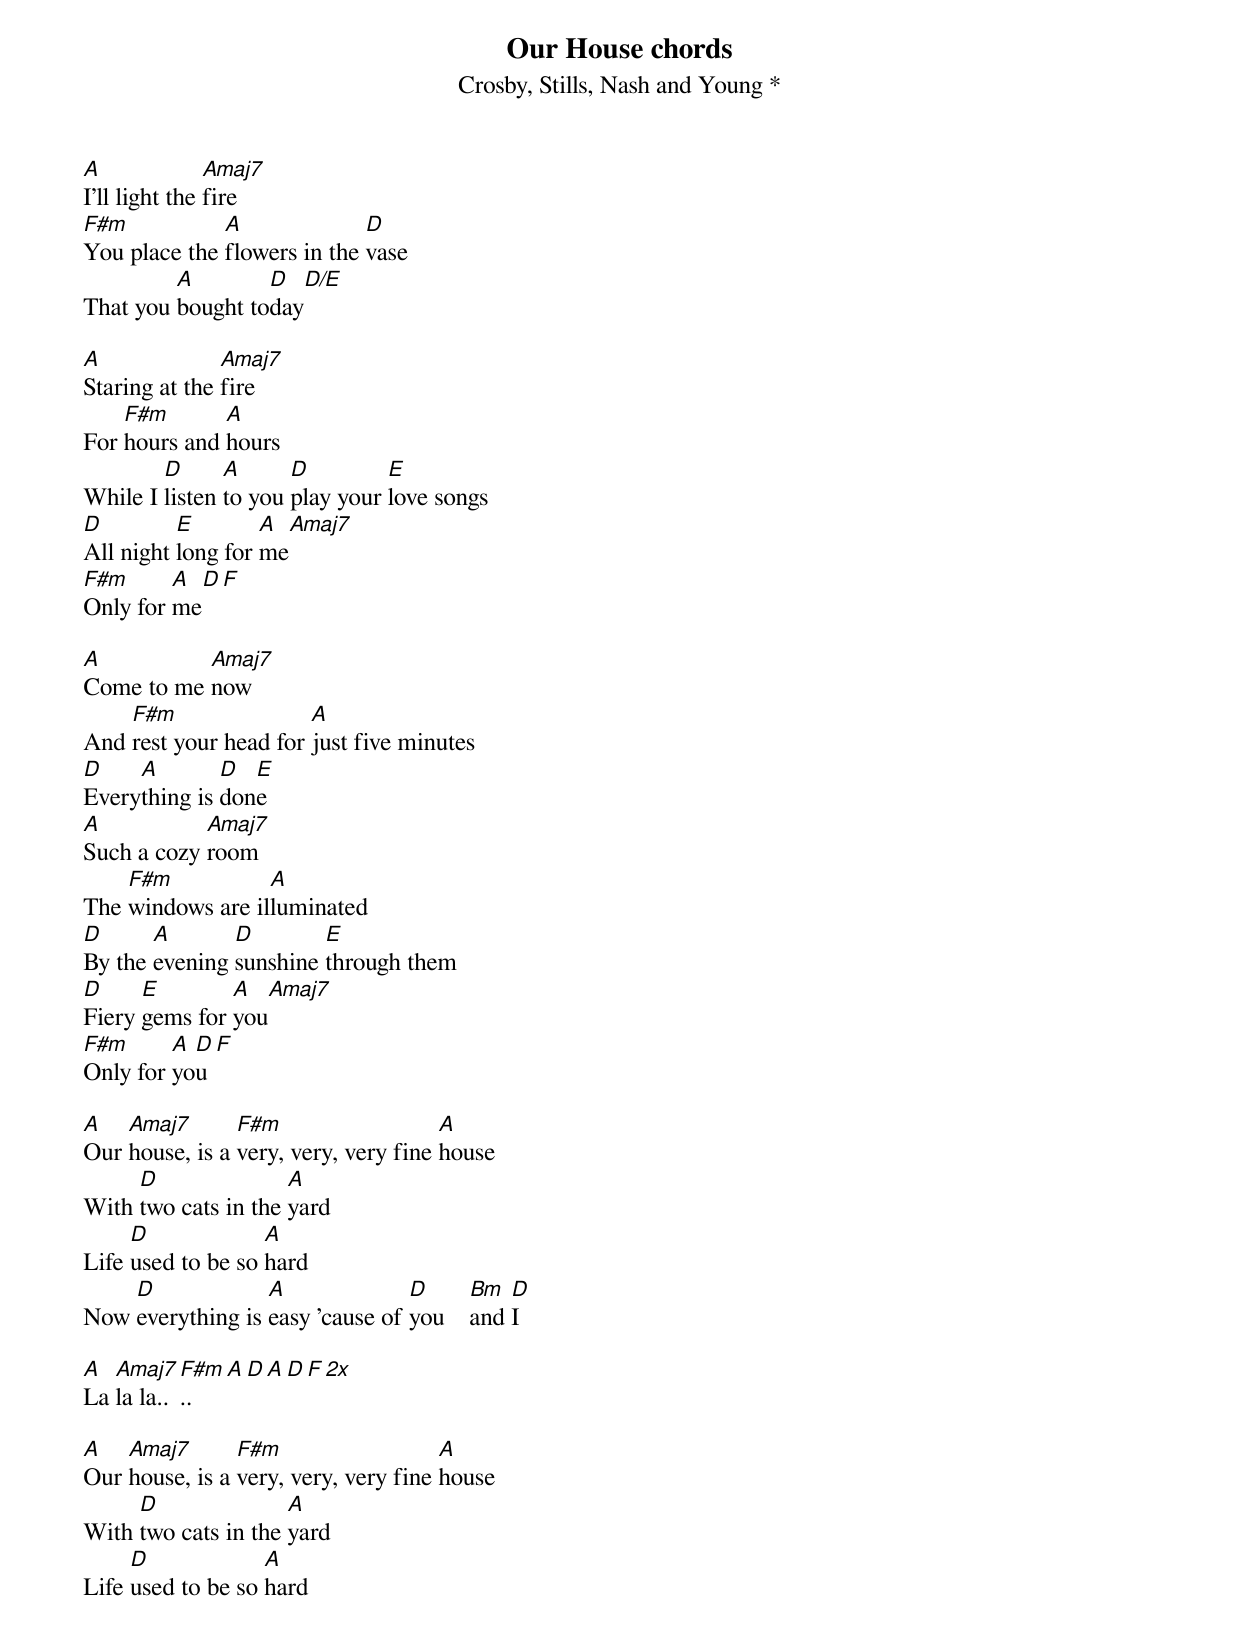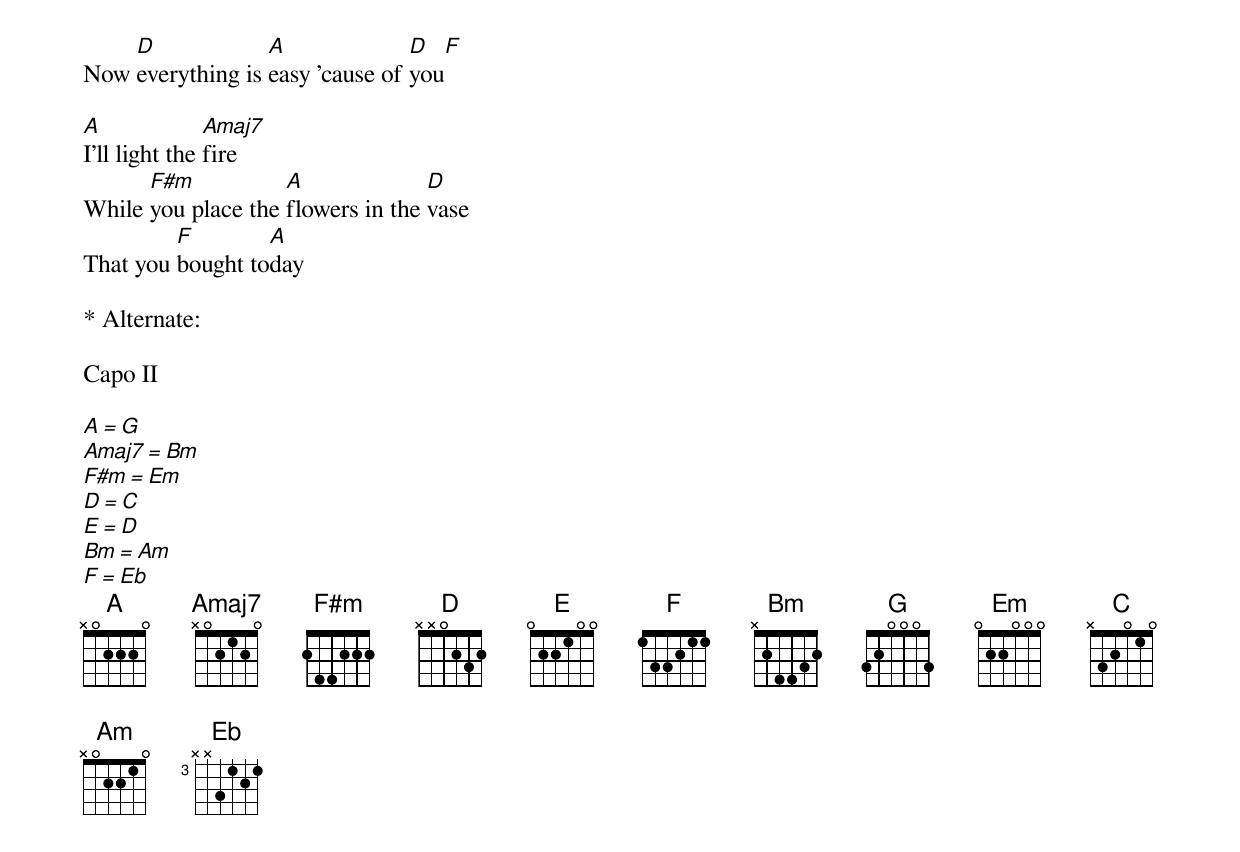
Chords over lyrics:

Our House chords
Crosby, Stills, Nash and Young *

A              Amaj7
I'll light the fire
F#m           A              D
You place the flowers in the vase
         A        D  D/E
That you bought today

A              Amaj7
Staring at the fire
    F#m       A
For hours and hours
        D      A      D         E
While I listen to you play your love songs
D         E        A Amaj7
All night long for me
F#m      A D   F
Only for me

A          Amaj7
Come to me now
    F#m                A
And rest your head for just five minutes
D    A        D  E
Everything is done
A           Amaj7
Such a cozy room
    F#m           A
The windows are illuminated
D      A       D        E
By the evening sunshine through them
D     E        A  Amaj7
Fiery gems for you
F#m      A D  F
Only for you

A   Amaj7       F#m                   A
Our house, is a very, very, very fine house
     D               A
With two cats in the yard
     D             A
Life used to be so hard
    D             A              D      Bm  D
Now everything is easy 'cause of you    and I

A  Amaj7  F#m   A  D  A  D F 2x
La la la....

A   Amaj7       F#m                   A
Our house, is a very, very, very fine house
     D               A
With two cats in the yard
     D             A
Life used to be so hard

    D             A              D  F
Now everything is easy 'cause of you

A              Amaj7
I'll light the fire
      F#m           A              D
While you place the flowers in the vase
         F        A
That you bought today

* Alternate:

Capo II

A     = G
Amaj7 = Bm
F#m   = Em
D     = C
E     = D
Bm    = Am
F     = Eb
